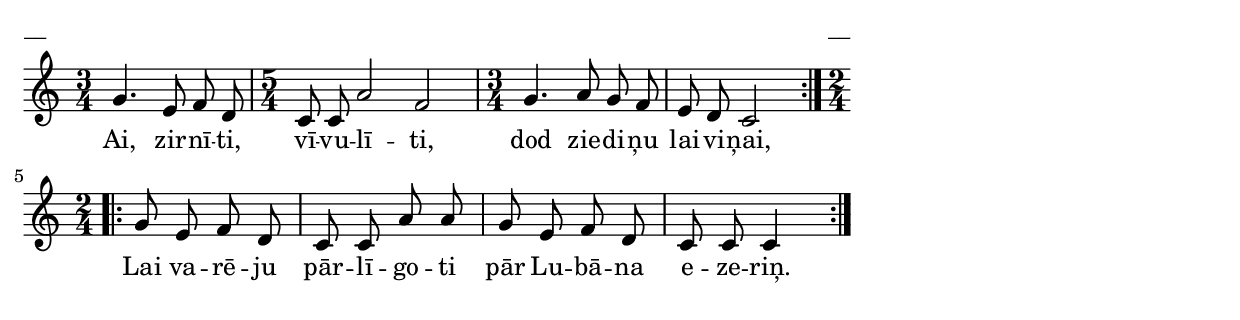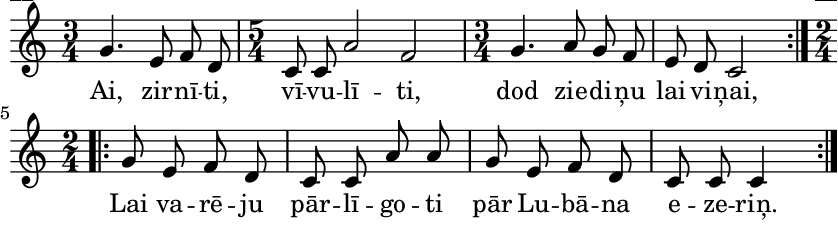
\version "2.13.18"
#(ly:set-option 'crop #t)

%\header {
%    title = "Ai, zirnīti, vīvulīti"
%}
\paper {
line-width = 14\cm
left-margin = 0.4\cm
between-system-padding = 0.1\cm
between-system-space = 0.1\cm
}
\layout {
indent = #0
ragged-last = ##f
}

voiceA = \relative c' {
\clef "treble"
\key c \major
\repeat volta 2 {
\time 3/4
g'4. e8 f d |
\time 5/4
c8 c a'2 f |
\time 3/4
g4. a8 g f |
e8 d c2 |
}
\repeat volta 2 {
\time 2/4 
g'8 e f d |
c8 c a' a |
g8 e f d |
c8 c c4 |
}
} 

lyricA = \lyricmode {
Ai, zir -- nī -- ti, vī -- vu -- lī -- ti, dod zie -- di -- ņu lai -- vi -- ņai,
Lai va -- rē -- ju pār -- lī -- go -- ti pār Lu -- bā -- na e -- ze -- riņ.
} 

fullScore = <<
\new Staff {
<<
\new Voice = "voiceA" { \oneVoice \autoBeamOff \voiceA }
\new Lyrics \lyricsto "voiceA" \lyricA
>>
}
>>

\score {
\fullScore
\header { piece = "__" opus = "__" }
}
\markup { \with-color #(x11-color 'white) \sans \smaller "__" }
\score {
\unfoldRepeats
\fullScore
\midi {
\context { \Staff \remove "Staff_performer" }
\context { \Voice \consists "Staff_performer" }
}
}


